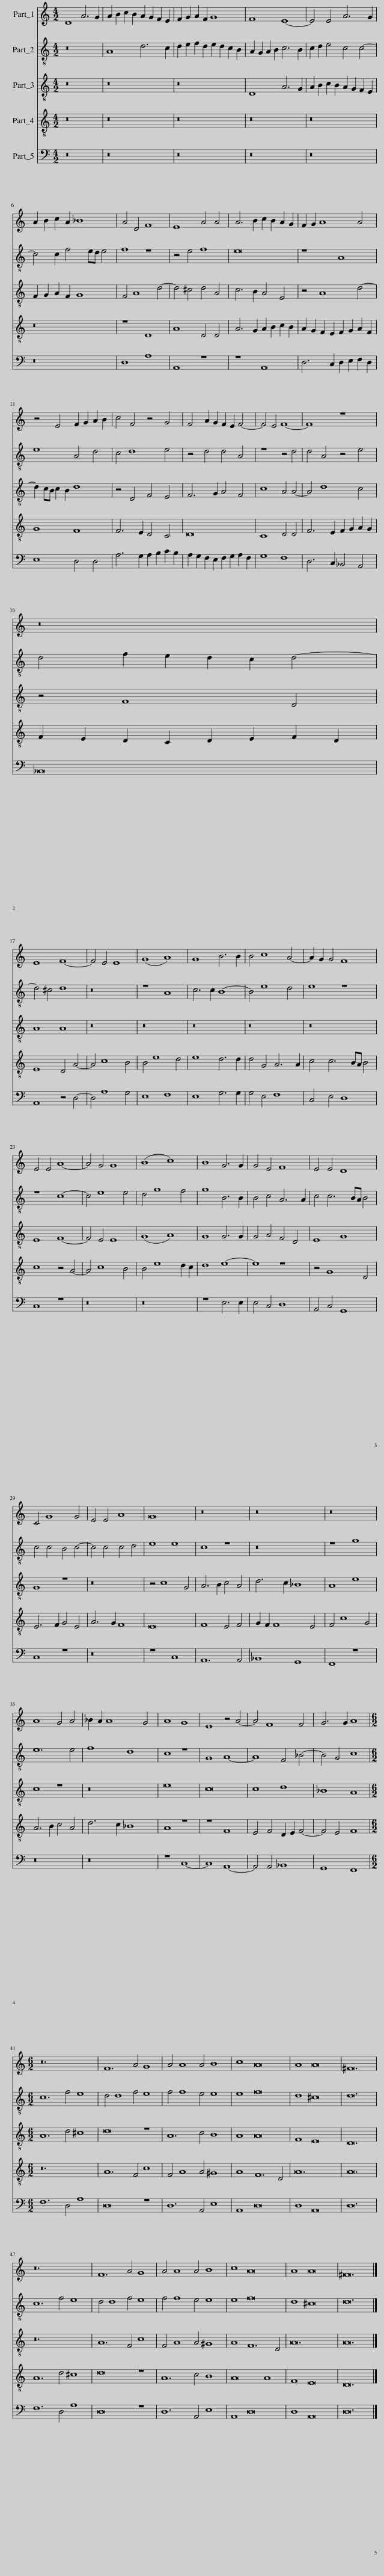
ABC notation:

X:1
%%score 1 2 3 4 5
L:1/8
M:4/2
I:linebreak $
K:C
V:1 treble
V:2 treble-8
V:3 treble-8
V:4 treble-8
V:5 bass
V:1
 D8 A6 G2 | A2 B2 c2 B2 A2 G2 F2 E2 | F2 G2 A2 F2 G8 | F8 E8- | E4 E4 A6 G2 |$ %5
 A2 B2 c2 A2 _B8 | A4 D4 F8 | E8 A4 A4 | A6 B2 c2 B2 A2 G2 | F2 G2 A8 A4 |$ %10
 z4 E4 F2 G2 A2 B2 | c4 F4 z4 G4 | F4 A2 G2 F2 E2 F4- | F4 E4 F8- | F8 z8 |$ %15
 z16 |$ E8 F8- | F4 E4 E8 | (G8 A8) | G8 B6 B2 | %20
 B4 c8 A4- | A2 G2 G4 F8 |$ E4 E4 A8- | A4 G4 G8 | (B8 c8) | %25
 B8 G6 G2 | G4 E4 F8 | E4 E4 D8 |$ C4 G8 G4 | E4 E4 A8 | %30
 G16 | z16 | z16 | z16 |$ A8 G4 A4 | %35
 _B2 A2 A8 G4 | A8 G8 | E8 z4 A4- | A4 F8 F4 | G6 G2 A8 |$ %40
[M:6/2] z24 | F12 A4 G8 | A4 A8 A4 B8 | c8 A16 | A8 A16 | %45
 ^F24 |$ z24 | F12 A4 G8 | A4 A8 A4 B8 | c8 A16 | %50
 A8 A16 | ^F24 |] %52
V:2
 z16 | A8 d6 c2 | d2 e2 f2 d2 e2 d2 c2 B2 | A2 G2 A2 B2 c6 B2 | c2 d2 e4 c4 c4- |$ %5
 c4 c2 f4 ed e4 | f8 z8 | z4 e4 f8 | e16 | z8 A8 |$ %10
 e8 A4 d4 | c4 d8 e4 | z4 d4 d4 A4 | z8 z4 d4 | d4 A4 z4 e4 |$ %15
 d4 f2 e2 d2 c2 d4- |$ d4 ^c4 d8 | z16 | z8 A8 | c6 c2 B8- | %20
 B4 e8 d4 | e8 z8 |$ z8 c8- | c4 e8 e4 | d4 g8 f4 | %25
 g8 B6 B2 | B4 c4 A6 A2 | c4 c6 BA B4 |$ c4 c4 B4 c4- | c4 c4 c4 d4 | %30
 e8 e8 | c8 z8 | z16 | z8 g8 |$ e12 e4 | %35
 f8 d8 | c8 z8 | G8 A8- | A8 F4 _B4- | B4 G4 c8 |$ %40
[M:6/2] c12 f4 e8 | d4 d8 f4 e8 | f4 f8 e4 e8 | e8 f16 | d8 ^c16 | %45
 d24 |$ c12 f4 e8 | d4 d8 f4 e8 | f4 f8 e4 e8 | e8 f16 | %50
 d8 ^c16 | d24 |] %52
V:3
 z16 | z16 | z16 | D8 A6 G2 | A2 B2 c2 B2 A2 G2 F2 E2 |$ %5
 F2 G2 A2 F2 G8 | F4 A8 d4- | d4 ^c4 d4 A4 | c6 B2 A4 E4 | z4 A8 d4- |$ %10
 d2 cB c2 B2 d8 | z4 D4 F4 E4 | F6 G2 A4 F4 | c8 A4 A4- | A4 d8 c4 |$ %15
 z4 F8 D4 |$ A8 A8 | z16 | z16 | z16 | %20
 z16 | z16 |$ E8 F8- | F4 E4 E8 | (G8 A8) | %25
 G8 G6 G2 | G4 A4 F4 D4 | E8 G8 |$ G8 z8 | z16 | %30
 z4 c8 G4 | A6 B2 c4 A4 | d6 c2 _B8 | A8 e8 |$ c8 z8 | %35
 z16 | e16 | c16 | c8 d8 | _B8 A8 |$ %40
[M:6/2] A12 d4 ^c8 | d16 z8 | A12 c4 B8 | A8 A16 | F8 E16 | %45
 D24 |$ z24 | A12 F4 c8 | F4 A8 A4 ^G8 | A8 F12 D4 | %50
 A24 | A24 |] %52
V:4
 z16 | z16 | z16 | z16 | z16 |$ %5
 z16 | z8 D8 | A8 D4 D4 | A6 G2 A2 B2 c2 B2 | A2 G2 F2 E2 F2 G2 A2 F2 |$ %10
 G8 F8 | F6 E2 D4 C4 | D16 | C8 D4 D4 | F6 E2 F2 G2 A2 G2 |$ %15
 F2 E2 D2 C2 D2 E2 F2 D2 |$ E8 D4 A4- | A4 c8 B4 | B4 e8 d4 | e8 d6 d2 | %20
 d4 G4 A6 A2 | c4 c6 BA B4 |$ c8 z4 A4- | A4 c8 B4 | B4 e8 d2 c2 | %25
 d8 e8- | e8 z8 | z4 G8 D4 |$ E6 F2 G4 E4 | A6 G2 F8 | %30
 E16 | F8 E4 F4 | G2 F2 F8 E4 | F4 c8 G4 |$ A6 B2 c4 A4 | %35
 d6 c2 _B8 | A8 z8 | z8 F8 | E4 F4 D2 E2 F4- | F4 E4 F8 |$ %40
[M:6/2] z24 | A12 F4 c8 | F4 A8 A4 ^G8 | A8 F12 D4 | A24 | %45
 A24 |$ A12 d4 ^c8 | d16 z8 | A12 c4 B8 | A16 A8 | %50
 F8 E16 | D24 |] %52
V:5
 z16 | z16 | z16 | z16 | z16 |$ %5
 z16 | D,8 A,8 | A,,8 z8 | z8 A,,8 | D,6 C,2 D,2 E,2 F,2 D,2 |$ %10
 E,8 D,4 D,4 | A,6 G,2 A,2 B,2 C2 B,2 | A,2 G,2 F,2 E,2 F,2 G,2 A,2 F,2 | G,8 F,8 | D,6 C,2 _B,,4 A,,4 |$ %15
 _B,,16 |$ A,,8 z4 D,4- | D,4 A,8 G,4 | E,8 F,8 | E,8 G,6 G,2 | %20
 G,4 E,4 F,8 | C,4 E,4 D,8 |$ C,8 z8 | z16 | z16 | %25
 z8 E,6 E,2 | E,4 C,4 D,8 | A,,4 C,4 G,,8 |$ C,8 z8 | z16 | %30
 z8 C,8 | A,,12 A,,4 | _B,,8 G,,8 | F,,8 z8 |$ z16 | %35
 z16 | z8 C,8- | C,8 A,,8- | A,,4 A,,4 _B,,8 | G,,8 F,,8 |$ %40
[M:6/2] F,12 D,4 A,8 | D,16 z8 | D,12 A,,4 E,8 | A,,8 D,16 | D,8 A,,16 | %45
 D,24 |$ F,12 D,4 A,8 | D,16 z8 | D,12 A,,4 E,8 | A,,8 D,16 | %50
 D,8 A,,16 | D,24 |] %52
